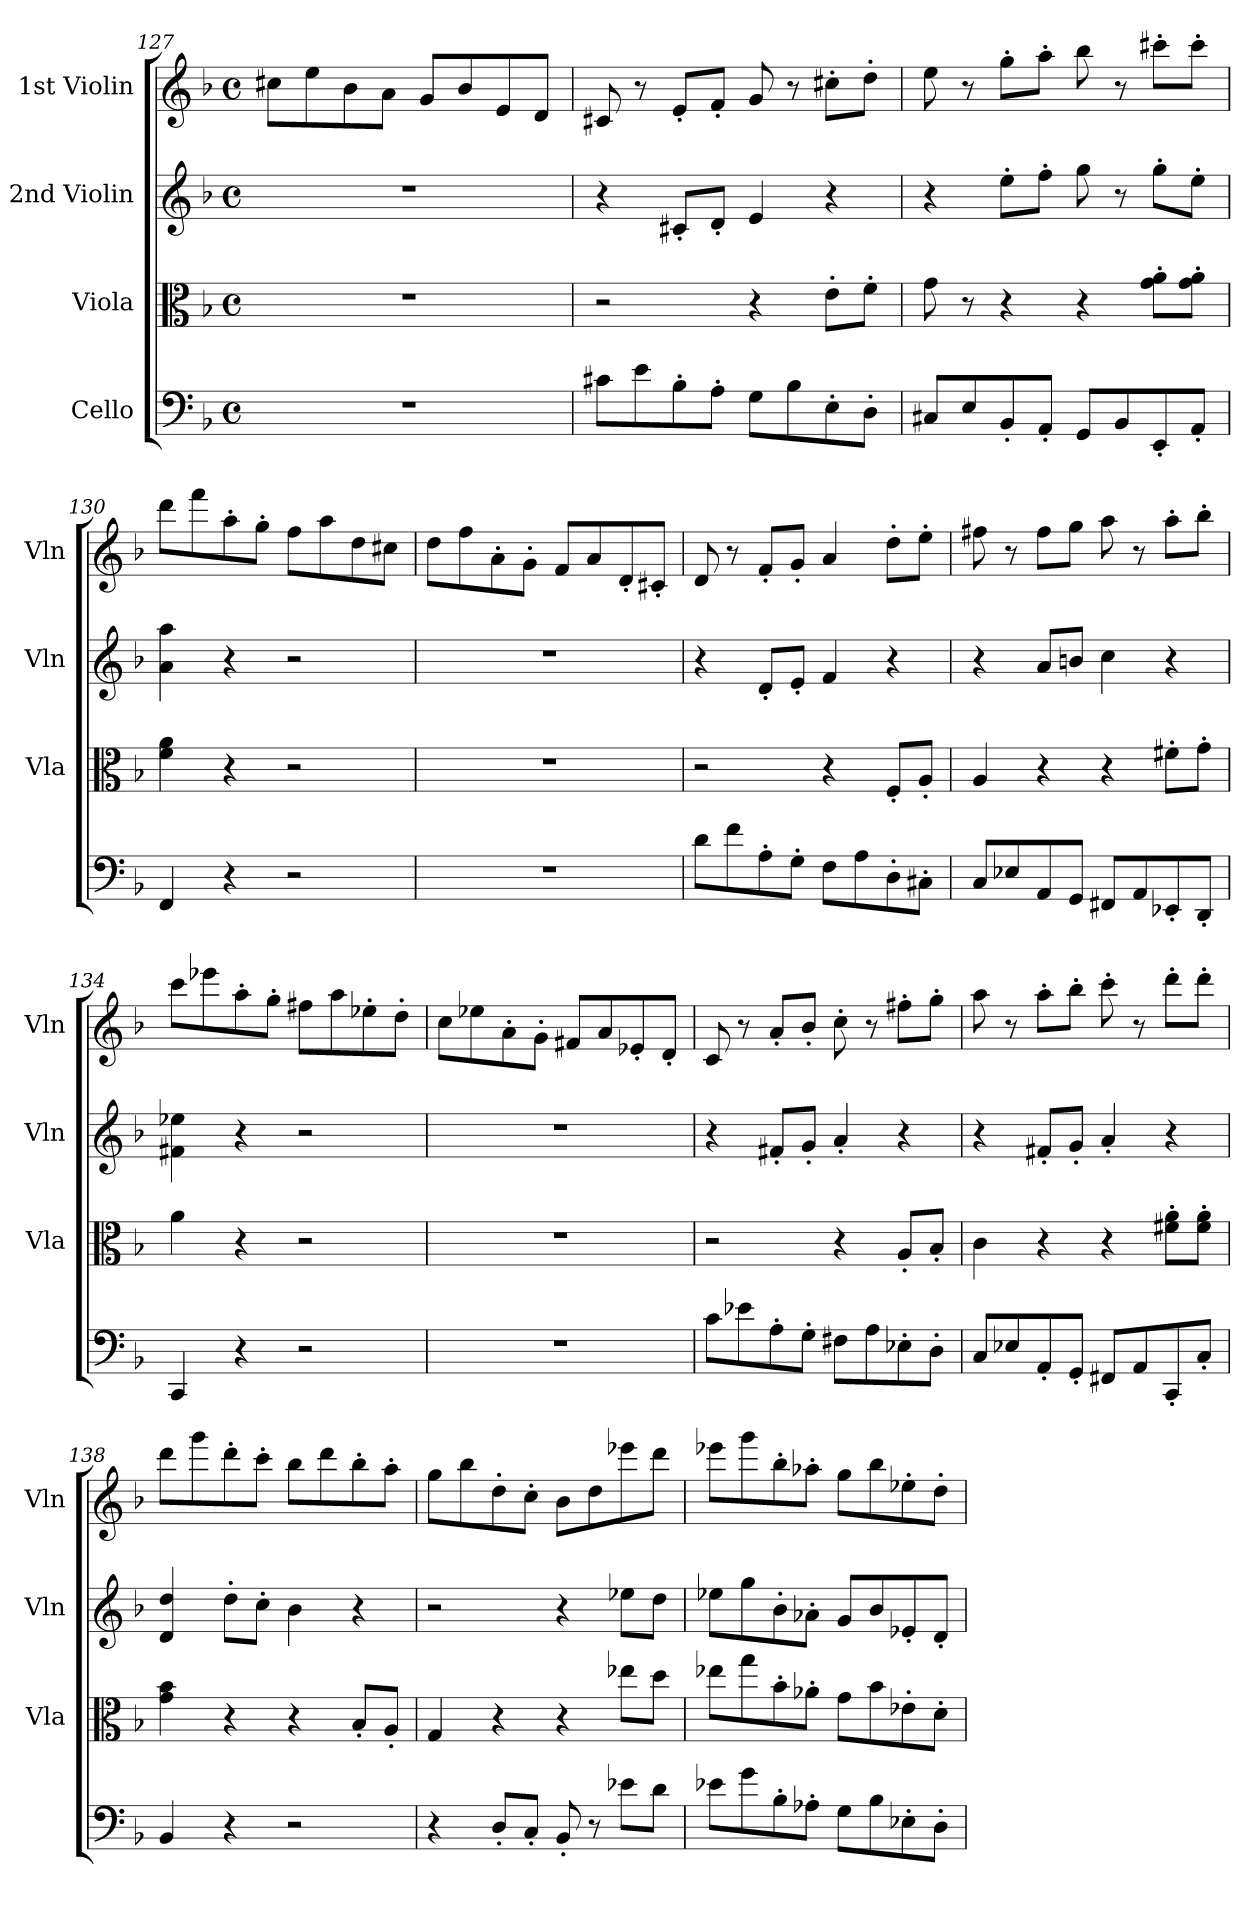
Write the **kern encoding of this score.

**kern	**kern	**kern	**kern
*part4	*part3	*part2	*part1
*staff4	*staff3	*staff2	*staff1
*I"Cello	*I"Viola	*I"2nd Violin	*I"1st Violin
*	*I'Vla	*I'Vln	*I'Vln
*clefF4	*clefC3	*clefG2	*clefG2
*k[b-]	*k[b-]	*k[b-]	*k[b-]
*M4/4	*M4/4	*M4/4	*M4/4
*met(c)	*met(c)	*met(c)	*met(c)
=127	=127	=127	=127
1r	1r	1r	8cc#X\L
.	.	.	8ee\
.	.	.	8b-\
.	.	.	8a\J
.	.	.	8g/L
.	.	.	8b-/
.	.	.	8e/
.	.	.	8d/J
!!LO:PB:g=z
=128	=128	=128	=128
8c#X\L	2r	4r	8c#X/
8e\	.	.	8r
8B-'\	.	8c#X'/L	8e'/L
8A'\J	.	8d'/J	8f'/J
8G\L	4r	4e/	8g/
8B-\	.	.	8r
8E'\	8e'\L	4r	8cc#X'\L
8D'\J	8f'\J	.	8dd'\J
=129	=129	=129	=129
8C#X/L	8g\	4r	8ee\
8E/	8r	.	8r
8BB-'/	4r	8ee'\L	8gg'\L
8AA'/J	.	8ff'\J	8aa'\J
8GG/L	4r	8gg\	8bb-\
8BB-/	.	8r	8r
8EE'/	8g\' 8a\'L	8gg'\L	8ccc#X'\L
8AA'/J	8g\' 8a\'J	8ee'\J	8ccc#'\J
=130	=130	=130	=130
4FF/	4f\ 4a\	4a\ 4aa\	8ddd\L
.	.	.	8fff\
4r	4r	4r	8aa'\
.	.	.	8gg'\J
2r	2r	2r	8ff\L
.	.	.	8aa\
.	.	.	8dd\
.	.	.	8cc#X\J
!!LO:LB:g=z
=131	=131	=131	=131
1r	1r	1r	8dd\L
.	.	.	8ff\
.	.	.	8a'\
.	.	.	8g'\J
.	.	.	8f/L
.	.	.	8a/
.	.	.	8d'/
.	.	.	8c#X'/J
=132	=132	=132	=132
8d\L	2r	4r	8d/
8f\	.	.	8r
8A'\	.	8d'/L	8f'/L
8G'\J	.	8e'/J	8g'/J
8F\L	4r	4f/	4a/
8A\	.	.	.
8D'\	8F'/L	4r	8dd'\L
8C#X'\J	8A'/J	.	8ee'\J
=133	=133	=133	=133
8C/L	4A/	4r	8ff#X\
8E-X/	.	.	8r
8AA/	4r	8a/L	8ff#\L
8GG/J	.	8bn/J	8gg\J
8FF#X/L	4r	4cc\	8aa\
8AA/	.	.	8r
8EE-X'/	8f#X'\L	4r	8aa'\L
8DD'/J	8g'\J	.	8bb-'\J
=134	=134	=134	=134
4CC/	4a\	4f#X\ 4ee-X\	8ccc\L
.	.	.	8eee-X\
4r	4r	4r	8aa'\
.	.	.	8gg'\J
2r	2r	2r	8ff#X\L
.	.	.	8aa\
.	.	.	8ee-X'\
.	.	.	8dd'\J
!!LO:LB:g=z
=135	=135	=135	=135
1r	1r	1r	8cc\L
.	.	.	8ee-X\
.	.	.	8a'\
.	.	.	8g'\J
.	.	.	8f#X/L
.	.	.	8a/
.	.	.	8e-X'/
.	.	.	8d'/J
=136	=136	=136	=136
8c\L	2r	4r	8c/
8e-X\	.	.	8r
8A'\	.	8f#X'/L	8a'/L
8G'\J	.	8g'/J	8b-'/J
8F#X\L	4r	4a'/	8cc'\
8A\	.	.	8r
8E-X'\	8A'/L	4r	8ff#X'\L
8D'\J	8B-'/J	.	8gg'\J
=137	=137	=137	=137
8C/L	4c\	4r	8aa\
8E-X/	.	.	8r
8AA'/	4r	8f#X'/L	8aa'\L
8GG'/J	.	8g'/J	8bb-'\J
8FF#X/L	4r	4a'/	8ccc'\
8AA/	.	.	8r
8CC'/	8f#X\' 8a\'L	4r	8ddd'\L
8C'/J	8f#\' 8a\'J	.	8ddd'\J
!!LO:PB:g=z
=138	=138	=138	=138
4BB-/	4g\ 4b-\	4d/ 4dd/	8ddd\L
.	.	.	8ggg\
4r	4r	8dd'\L	8ddd'\
.	.	8cc'\J	8ccc'\J
2r	4r	4b-\	8bb-\L
.	.	.	8ddd\
.	8B-'/L	4r	8bb-'\
.	8A'/J	.	8aa'\J
=139	=139	=139	=139
4r	4G/	2r	8gg\L
.	.	.	8bb-\
8D'/L	4r	.	8dd'\
8C'/J	.	.	8cc'\J
8BB-'/	4r	4r	8b-\L
8r	.	.	8dd\
8e-X\L	8ee-X\L	8ee-X\L	8eee-X\
8d\J	8dd\J	8dd\J	8ddd\J
=140	=140	=140	=140
8e-X\L	8ee-X\L	8ee-X\L	8eee-X\L
8g\	8gg\	8gg\	8ggg\
8B-'\	8b-'\	8b-'\	8bb-'\
8A-X'\J	8a-X'\J	8a-X'\J	8aa-X'\J
8G\L	8g\L	8g/L	8gg\L
8B-\	8b-\	8b-/	8bb-\
8E-X'\	8e-X'\	8e-X'/	8ee-X'\
8D'\J	8d'\J	8d'/J	8dd'\J
=	=	=	=
*-	*-	*-	*-
